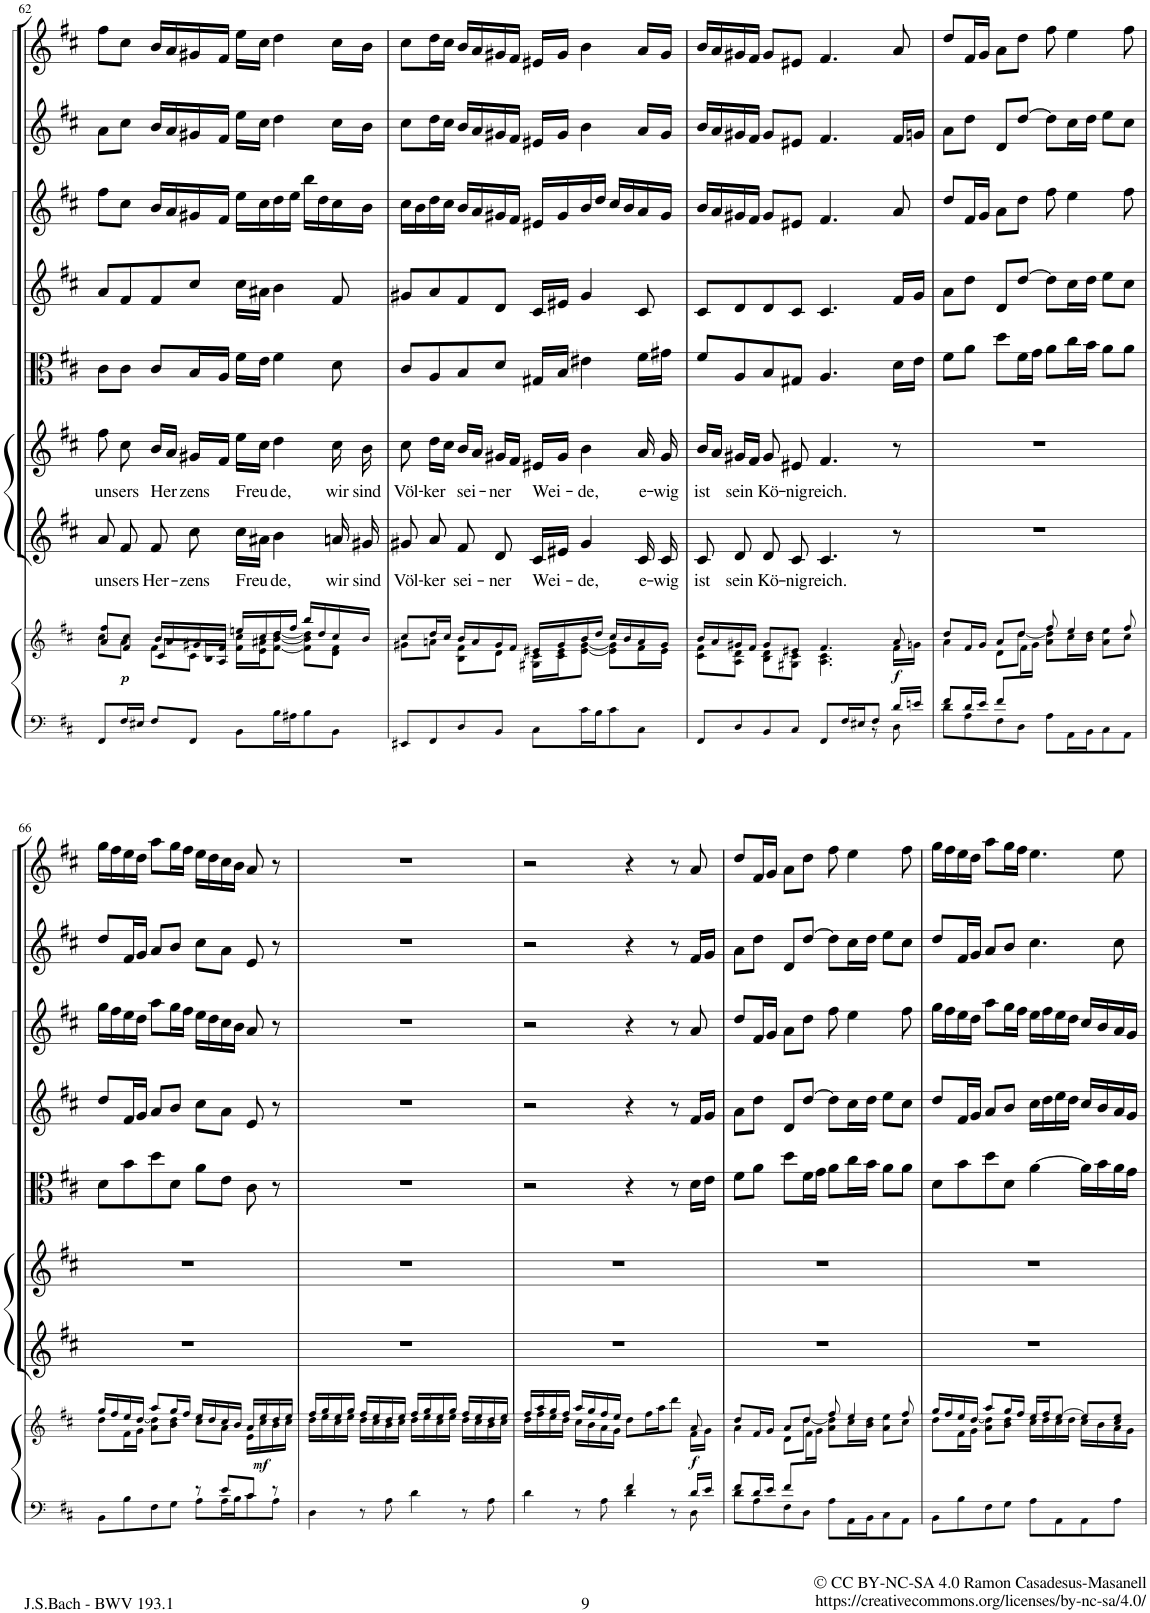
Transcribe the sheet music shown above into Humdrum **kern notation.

**kern	**kern	**dynam	**kern	**text	**kern	**text	**kern	**kern	**kern	**kern	**kern
*part8	*part8	*part8	*part7	*part7	*part6	*part6	*part5	*part4	*part3	*part2	*part1
*staff9	*staff8	*staff8/9	*staff7	*staff7	*staff6	*staff6	*staff5	*staff4	*staff3	*staff2	*staff1
*I"Piano reduction	*	*	*I"Alto	*	*I"Soprano	*	*I"Viola	*I"Violino II	*I"Violino I	*I"Oboe II	*I"Oboe I
*I'Pno	*	*	*	*	*	*	*I'Vla	*I'Vln	*I'Vln	*I'Ob	*I'Ob
!!LO:PB:g=z
*clefF4	*clefG2	*	*clefG2	*	*clefG2	*	*clefC3	*clefG2	*clefG2	*clefG2	*clefG2
*k[f#c#]	*k[f#c#]	*	*k[f#c#]	*	*k[f#c#]	*	*k[f#c#]	*k[f#c#]	*k[f#c#]	*k[f#c#]	*k[f#c#]
*M4/4	*M4/4	*	*M4/4	*	*M4/4	*	*M4/4	*M4/4	*M4/4	*M4/4	*M4/4
*met(c)	*met(c)	*	*met(c)	*	*met(c)	*	*met(c)	*met(c)	*met(c)	*met(c)	*met(c)
=62	=62	=62	=62	=62	=62	=62	=62	=62	=62	=62	=62
*	*^	*	*	*	*	*	*	*	*	*	*
*	*	*^	*	*	*	*	*	*	*	*	*	*
!	!	!	!	!	!	!LO:LY:b	!	!LO:LY:b	!	!	!	!	!
8FF#/L	8a/ 8ff#/L	8cc#\L	4ryy	.	8a/	un-	8ff#\	un-	8c#\L	8a/L	8ff#\L	8a\L	8ff#\L
!	!	!	!	!LO:DY:b	!	!LO:LY:b	!	!LO:LY:b	!	!	!	!	!
16F#/L	8f#/ 8cc#/J	8a\J	.	p	8f#/	-sers	8cc#\	-sers	8c#\J	8f#/	8cc#\J	8cc#\J	8cc#\J
16E#X/JJ	.	.	.	.	.	.	.	.	.	.	.	.	.
!	!	!	!	!	!	!LO:LY:b	!	!LO:LY:b	!	!	!	!	!
8F#/L	16b/LL	8f#\L	8c#/L	.	8f#/	Her-	16b/LL	Her-	8c#/L	8f#/	16b/LL	16b/LL	16b/LL
.	16a/	.	.	.	.	.	16a/JJ	.	.	.	16a/	16a/	16a/
!	!	!	!	!	!	!LO:LY:b	!	!LO:LY:b	!	!	!	!	!
8FF#/J	16g#X/	8c#\J	16B/L	.	8cc#\	-zens	16g#X/LL	-zens	16B/L	8cc#/J	16g#X/	16g#X/	16g#X/
.	16f#/JJ	.	16A/JJ	.	.	.	16f#/JJ	.	16A/JJ	.	16f#/JJ	16f#/JJ	16f#/JJ
!	!	!	!	!	!	!LO:LY:b	!	!LO:LY:b	!	!	!	!	!
8BB\L	16een/LL	16f#\ 16cc#\LL	2ryy	.	16cc#\LL	Freu-	16ee\LL	Freu-	16f#\LL	16cc#\LL	16ee\LL	16ee\LL	16ee\LL
.	16cc#/	16e\ 16a#X\J	.	.	16a#X\JJ	.	16cc#\JJ	.	16e\JJ	16a#X\JJ	16cc#\	16cc#\JJ	16cc#\JJ
!	!	!	!	!	!	!LO:LY:b	!	!LO:LY:b	!	!	!	!	!
16B\L	16dd/	[8f#\ [8b\ [8dd\J	.	.	4b\	-de,	4dd\	-de,	4f#\	4b\	16dd\	4dd\	4dd\
16A#X\J	16ff#/JJ	.	.	.	.	.	.	.	.	.	16ee\JJ	.	.
8B\	16bb/LL	8f#\] 8b\] 8dd\]L	.	.	.	.	.	.	.	.	16bb\LL	.	.
.	16dd/	.	.	.	.	.	.	.	.	.	16dd\	.	.
!	!	!	!	!	!	!LO:LY:b	!	!LO:LY:b	!	!	!	!	!
8BB\J	16cc#/	8d\ 8f#\J	.	.	16an/	wir	16cc#\	wir	8d\	8f#/	16cc#\	16cc#\LL	16cc#\LL
!	!	!	!	!	!	!LO:LY:b	!	!LO:LY:b	!	!	!	!	!
.	16b/JJ	.	.	.	16g#X/	sind	16b\	sind	.	.	16b\JJ	16b\JJ	16b\JJ
*	*	*v	*v	*	*	*	*	*	*	*	*	*	*
=63	=63	=63	=63	=63	=63	=63	=63	=63	=63	=63	=63	=63
!	!	!	!	!	!LO:LY:b	!	!LO:LY:b	!	!	!	!	!
8EE#X/L	8cc#/L	8g#X\L	.	8g#X/	Völ-	8cc#\	Völ-	8c#/L	8g#X/L	16cc#\LL	8cc#\L	8cc#\L
.	.	.	.	.	.	.	.	.	.	16b\	.	.
!	!	!	!	!	!LO:LY:b	!	!LO:LY:b	!	!	!	!	!
8FF#/	16dd/L	8an\J	.	8a/	-ker	16dd\LL	-ker	8A/	8a/	16dd\	16dd\L	16dd\L
.	16cc#/JJ	.	.	.	.	16cc#\JJ	.	.	.	16cc#\JJ	16cc#\JJ	16cc#\JJ
!	!	!	!	!	!LO:LY:b	!	!LO:LY:b	!	!	!	!	!
8D/	16b/LL	8B\ 8f#\L	.	8f#/	sei-	16b/LL	sei-	8B/	8f#/	16b/LL	16b/LL	16b/LL
.	16a/	.	.	.	.	16a/JJ	.	.	.	16a/	16a/	16a/
!	!	!	!	!	!LO:LY:b	!	!LO:LY:b	!	!	!	!	!
8BB/J	16g#/	8d\J	.	8d/	-ner	16g#X/LL	-ner	8d/J	8d/J	16g#X/	16g#X/	16g#X/
.	16f#/JJ	.	.	.	.	16f#/JJ	.	.	.	16f#/JJ	16f#/JJ	16f#/JJ
!	!	!	!	!	!LO:LY:b	!	!LO:LY:b	!	!	!	!	!
8C#\L	16e#X/LL	16G#X\ 16c#\LL	.	16c#/LL	Wei-	16e#X/LL	Wei-	16G#X/LL	16c#/LL	16e#X/LL	16e#X/LL	16e#X/LL
.	16g#/	16c#\ 16e#\J	.	16e#X/JJ	.	16g#/JJ	.	16B/JJ	16e#X/JJ	16g#/	16g#/JJ	16g#/JJ
!	!	!	!	!	!LO:LY:b	!	!LO:LY:b	!	!	!	!	!
16c#\L	16b/	[8e#\ [8g#\J	.	4g#/	-de,	4b\	-de,	4e#X\	4g#/	16b/	4b\	4b\
16B\J	16dd/JJ	.	.	.	.	.	.	.	.	16dd/JJ	.	.
8c#\	16cc#/LL	8e#\] 8g#\]L	.	.	.	.	.	.	.	16cc#/LL	.	.
.	16b/	.	.	.	.	.	.	.	.	16b/	.	.
!	!	!	!	!	!LO:LY:b	!	!LO:LY:b	!	!	!	!	!
8C#\J	16a/	16f#\L	.	16c#/	e-	16a/	e-	16f#\LL	8c#/	16a/	16a/LL	16a/LL
!	!	!	!	!	!LO:LY:b	!	!LO:LY:b	!	!	!	!	!
.	16g#/JJ	16e#\JJ	.	16c#/	-wig	16g#/	-wig	16g#X\JJ	.	16g#/JJ	16g#/JJ	16g#/JJ
=64	=64	=64	=64	=64	=64	=64	=64	=64	=64	=64	=64	=64
*^	*	*	*	*	*	*	*	*	*	*	*	*
!	!	!	!	!	!	!LO:LY:b	!	!LO:LY:b	!	!	!	!	!
8FF#/L	2ryy	16b/LL	8c#\ 8f#\L	.	8c#/	ist	16b/LL	ist	8f#/L	8c#/L	16b/LL	16b/LL	16b/LL
.	.	16a/	.	.	.	.	16a/JJ	.	.	.	16a/	16a/	16a/
!	!	!	!	!	!	!LO:LY:b	!	!LO:LY:b	!	!	!	!	!
8D/	.	16g#X/	8A\ 8d\J	.	8d/	sein	16g#X/LL	sein	8A/	8d/	16g#X/	16g#X/	16g#X/
.	.	16f#/JJ	.	.	.	.	16f#/JJ	.	.	.	16f#/JJ	16f#/JJ	16f#/JJ
!	!	!	!	!	!	!LO:LY:b	!	!LO:LY:b	!	!	!	!	!
8BB/	.	8g#/L	8B\ 8d\L	.	8d/	Kö-	8g#/	Kö-	8B/	8d/	8g#/L	8g#/L	8g#/L
!	!	!	!	!	!	!LO:LY:b	!	!LO:LY:b	!	!	!	!	!
8C#/J	.	8e#X/J	8G#X\ 8c#\J	.	8c#/	-nig-	8e#X/	-nig-	8G#X/J	8c#/J	8e#X/J	8e#X/J	8e#X/J
!	!	!	!	!	!	!LO:LY:b	!	!LO:LY:b	!	!	!	!	!
8FF#/L	4ryy	4.f#/	4.A\ 4.c#\	.	4.c#/	-reich.	4.f#/	-reich.	4.A/	4.c#/	4.f#/	4.f#/	4.f#/
16F#/L	.	.	.	.	.	.	.	.	.	.	.	.	.
16E#X/J	.	.	.	.	.	.	.	.	.	.	.	.	.
8F#/J	8r	.	.	.	.	.	.	.	.	.	.	.	.
!	!	!	!	!LO:DY:b	!	!	!	!	!	!	!	!	!
16d/LL	8D\	8a/	16f#\LL	f	8r	.	8r	.	16d\LL	16f#/LL	8a/	16f#/LL	8a/
16en/JJ	.	.	16gn\JJ	.	.	.	.	.	16e\JJ	16g/JJ	.	16gn/JJ	.
=65	=65	=65	=65	=65	=65	=65	=65	=65	=65	=65	=65	=65	=65
*	*	*	*^	*	*	*	*	*	*	*	*	*	*
8f#/L	8d\L	8dd/L	4a\	4.ryy	.	1r	.	1r	.	8f#\L	8a\L	8dd/L	8a\L	8dd/L
16d/L	8A\	16f#/L	.	.	.	.	.	.	.	8a\J	8dd\J	16f#/L	8dd\J	16f#/L
16e/JJ	.	16g/JJ	.	.	.	.	.	.	.	.	.	16g/JJ	.	16g/JJ
8f#/L	8F#\	8a/L	8d\L	.	.	.	.	.	.	8dd\L	8d/L	8a\L	8d/L	8a\L
8ryy	8D\J	8dd/J	[8dd\J	16f#\L	.	.	.	.	.	16f#\L	[8dd/J	8dd\J	[8dd/J	8dd\J
.	.	.	.	16g\JJ	.	.	.	.	.	16g\JJ	.	.	.	.
2ryy	8A\L	8ff#/	8a\ 8dd\]L	2ryy	.	.	.	.	.	8a\L	8dd\L]	8ff#\	8dd\L]	8ff#\
.	16AA\L	4ee/	16cc#\L	.	.	.	.	.	.	16cc#\L	16cc#\L	4ee\	16cc#\L	4ee\
.	16BB\J	.	16b\ 16dd\JJ	.	.	.	.	.	.	16b\JJ	16dd\JJ	.	16dd\JJ	.
.	8C#\	.	8a\ 8ee\L	.	.	.	.	.	.	8a\L	8ee\L	.	8ee\L	.
.	8AA\J	8ff#/	8cc#\J	.	.	.	.	.	.	8a\J	8cc#\J	8ff#\	8cc#\J	8ff#\
*	*	*	*v	*v	*	*	*	*	*	*	*	*	*	*
!!LO:LB:g=z
=66	=66	=66	=66	=66	=66	=66	=66	=66	=66	=66	=66	=66	=66
2ryy	8BB\L	16gg/LL	8dd\L	.	1r	.	1r	.	8d\L	8dd/L	16gg\LL	8dd/L	16gg\LL
.	.	16ff#/	.	.	.	.	.	.	.	.	16ff#\	.	16ff#\
.	8B\	16ee/	16f#\L	.	.	.	.	.	8b\	16f#/L	16ee\	16f#/L	16ee\
.	.	[<16dd/JJ	16g\JJ	.	.	.	.	.	.	16g/JJ	16dd\JJ	16g/JJ	16dd\JJ
.	8F#\	8aa/L	8a\ 8dd\]L	.	.	.	.	.	8dd\	8a/L	8aa\L	8a/L	8aa\L
.	8G\J	16gg/L	8b\ 8dd\J	.	.	.	.	.	8d\J	8b/J	16gg\L	8b/J	16gg\L
.	.	16ff#/JJ	.	.	.	.	.	.	.	.	16ff#\JJ	.	16ff#\JJ
8r	8A\L	16ee/LL	8cc#\L	.	.	.	.	.	8a\L	8cc#\L	16ee\LL	8cc#\L	16ee\LL
.	.	16dd/	.	.	.	.	.	.	.	.	16dd\	.	16dd\
8e/L	16A\L	16cc#/	8a\J	.	.	.	.	.	8e\J	8a\J	16cc#\	8a\J	16cc#\
.	16B\J	16b/JJ	.	.	.	.	.	.	.	.	16b\JJ	.	16b\JJ
8c#/J	8c#\	16a/LL	16e\LL	.	.	.	.	.	8c#\	8e/	8a/	8e/	8a/
!	!	!	!	!LO:DY:b	!	!	!	!	!	!	!	!	!
.	.	16ee/	16cc#\	mf	.	.	.	.	.	.	.	.	.
8r	8A\J	16dd/	16b\	.	.	.	.	.	8r	8r	8r	8r	8r
.	.	16ee/JJ	16cc#\JJ	.	.	.	.	.	.	.	.	.	.
*v	*v	*	*	*	*	*	*	*	*	*	*	*	*
=67	=67	=67	=67	=67	=67	=67	=67	=67	=67	=67	=67	=67
4D\	16ff#/LL	16dd\LL	.	1r	.	1r	.	1r	1r	1r	1r	1r
.	16gg/	16ee\	.	.	.	.	.	.	.	.	.	.
.	16ee/	16cc#\	.	.	.	.	.	.	.	.	.	.
.	16gg/JJ	16ee\JJ	.	.	.	.	.	.	.	.	.	.
8r	16ff#/LL	16dd\LL	.	.	.	.	.	.	.	.	.	.
.	16ee/	16cc#\	.	.	.	.	.	.	.	.	.	.
8A\	16dd/	16b\	.	.	.	.	.	.	.	.	.	.
.	16ee/JJ	16cc#\JJ	.	.	.	.	.	.	.	.	.	.
4d\	16ff#/LL	16dd\LL	.	.	.	.	.	.	.	.	.	.
.	16gg/	16ee\	.	.	.	.	.	.	.	.	.	.
.	16ee/	16cc#\	.	.	.	.	.	.	.	.	.	.
.	16gg/JJ	16ee\JJ	.	.	.	.	.	.	.	.	.	.
8r	16ff#/LL	16dd\LL	.	.	.	.	.	.	.	.	.	.
.	16ee/	16cc#\	.	.	.	.	.	.	.	.	.	.
8A\	16dd/	16b\	.	.	.	.	.	.	.	.	.	.
.	16ee/JJ	16cc#\JJ	.	.	.	.	.	.	.	.	.	.
=68	=68	=68	=68	=68	=68	=68	=68	=68	=68	=68	=68	=68
*^	*	*	*	*	*	*	*	*	*	*	*	*
4ryy	4d\	16ff#/LL	16dd\LL	.	1r	.	1r	.	2r	2r	2r	2r	2r
.	.	16aa/	16ff#\	.	.	.	.	.	.	.	.	.	.
.	.	16gg/	16ee\	.	.	.	.	.	.	.	.	.	.
.	.	16ff#/JJ	16dd\JJ	.	.	.	.	.	.	.	.	.	.
8r	8ryy	16aa/LL	16cc#\LL	.	.	.	.	.	.	.	.	.	.
.	.	16gg/	16b\	.	.	.	.	.	.	.	.	.	.
8ryy	8A\	16ff#/	16a\	.	.	.	.	.	.	.	.	.	.
.	.	16ee/JJ	16g\JJ	.	.	.	.	.	.	.	.	.	.
4f#/	4d\	4ryy	8dd\L	.	.	.	.	.	4r	4r	4r	4r	4r
.	.	.	16ff#\L	.	.	.	.	.	.	.	.	.	.
.	.	.	16aa\J	.	.	.	.	.	.	.	.	.	.
8r	8ryy	8ryy	8ddd\J	.	.	.	.	.	8r	8r	8r	8r	8r
!	!	!	!	!LO:DY:b	!	!	!	!	!	!	!	!	!
16d/LL	8D\	8a/	16f#\LL	f	.	.	.	.	16d\LL	16f#/LL	8a/	16f#/LL	8a/
16e/JJ	.	.	16g\JJ	.	.	.	.	.	16e\JJ	16g/JJ	.	16g/JJ	.
=69	=69	=69	=69	=69	=69	=69	=69	=69	=69	=69	=69	=69	=69
*	*	*	*^	*	*	*	*	*	*	*	*	*	*
8f#/L	8d\L	8dd/L	4a\	4.ryy	.	1r	.	1r	.	8f#\L	8a\L	8dd/L	8a\L	8dd/L
16d/L	8A\	16f#/L	.	.	.	.	.	.	.	8a\J	8dd\J	16f#/L	8dd\J	16f#/L
16e/JJ	.	16g/JJ	.	.	.	.	.	.	.	.	.	16g/JJ	.	16g/JJ
8f#/L	8F#\	8a/L	8d\L	.	.	.	.	.	.	8dd\L	8d/L	8a\L	8d/L	8a\L
8ryy	8D\J	8dd/J	[8dd\J	16f#\L	.	.	.	.	.	16f#\L	[8dd/J	8dd\J	[8dd/J	8dd\J
.	.	.	.	16g\JJ	.	.	.	.	.	16g\JJ	.	.	.	.
8A\L	2ryy	8ff#/	8a\ 8dd\]L	2ryy	.	.	.	.	.	8a\L	8dd\L]	8ff#\	8dd\L]	8ff#\
16AA\L	.	4ee/	16cc#\L	.	.	.	.	.	.	16cc#\L	16cc#\L	4ee\	16cc#\L	4ee\
16BB\J	.	.	16b\ 16dd\JJ	.	.	.	.	.	.	16b\JJ	16dd\JJ	.	16dd\JJ	.
8C#\	.	.	8a\ 8ee\L	.	.	.	.	.	.	8a\L	8ee\L	.	8ee\L	.
8AA\J	.	8ff#/	8cc#\J	.	.	.	.	.	.	8a\J	8cc#\J	8ff#\	8cc#\J	8ff#\
*v	*v	*	*	*	*	*	*	*	*	*	*	*	*	*
*	*	*v	*v	*	*	*	*	*	*	*	*	*	*
=70	=70	=70	=70	=70	=70	=70	=70	=70	=70	=70	=70	=70
8BB\L	16gg/LL	8dd\L	.	1r	.	1r	.	8d\L	8dd/L	16gg\LL	8dd/L	16gg\LL
.	16ff#/	.	.	.	.	.	.	.	.	16ff#\	.	16ff#\
8B\	16ee/	16f#\L	.	.	.	.	.	8b\	16f#/L	16ee\	16f#/L	16ee\
.	[<16dd/JJ	16g\JJ	.	.	.	.	.	.	16g/JJ	16dd\JJ	16g/JJ	16dd\JJ
8F#\	8aa/L	8a\ 8dd\]L	.	.	.	.	.	8dd\	8a/L	8aa\L	8a/L	8aa\L
8G\J	16gg/L	8b\ 8dd\J	.	.	.	.	.	8d\J	8b/J	16gg\L	8b/J	16gg\L
.	16ff#/JJ	.	.	.	.	.	.	.	.	16ff#\JJ	.	16ff#\JJ
8A\L	16ee/LL	16cc#\LL	.	.	.	.	.	[4a\	16cc#\LL	16ee\LL	4.cc#\	4.ee\
.	16ff#/J	16dd\	.	.	.	.	.	.	16dd\	16ff#\	.	.
8AA\	[8ee/J	16cc#\	.	.	.	.	.	.	16ee\	16ee\	.	.
.	.	16dd\JJ	.	.	.	.	.	.	16dd\JJ	16dd\JJ	.	.
8AA\	8ee/L]	16cc#\LL	.	.	.	.	.	16a\LL]	16cc#/LL	16cc#/LL	.	.
.	.	16b\	.	.	.	.	.	16b\	16b/	16b/	.	.
8A\J	8cc#/ 8ee/J	16a\	.	.	.	.	.	16a\	16a/	16a/	8cc#\	8ee\
.	.	16g\JJ	.	.	.	.	.	16g\JJ	16g/JJ	16g/JJ	.	.
*	*v	*v	*	*	*	*	*	*	*	*	*	*
=	=	=	=	=	=	=	=	=	=	=	=
*-	*-	*-	*-	*-	*-	*-	*-	*-	*-	*-	*-
